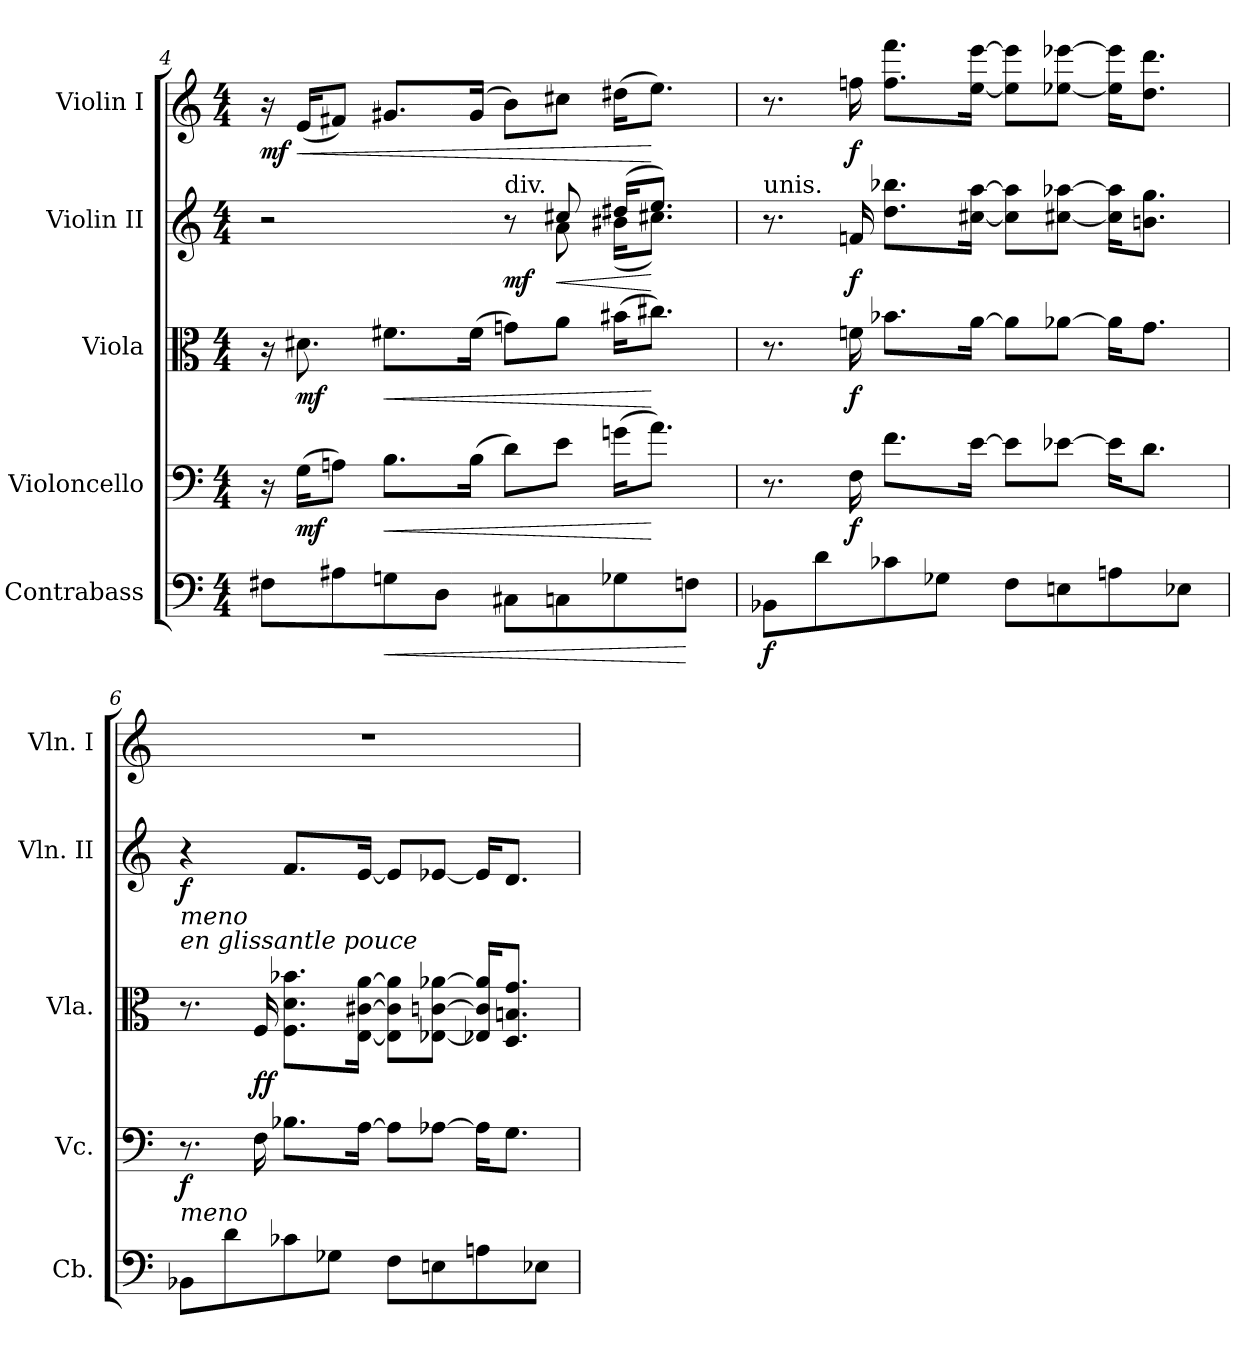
**kern	**dynam	**kern	**dynam	**kern	**dynam	**kern	**dynam	**kern	**dynam
*part5	*part5	*part4	*part4	*part3	*part3	*part2	*part2	*part1	*part1
*staff5	*staff5	*staff4	*staff4	*staff3	*staff3	*staff2	*staff2	*staff1	*staff1
*I"Contrabass	*	*I"Violoncello	*	*I"Viola	*	*I"Violin II	*	*I"Violin I	*
*I'Cb.	*	*I'Vc.	*	*I'Vla.	*	*I'Vln. II	*	*I'Vln. I	*
*clefF4	*	*clefF4	*	*clefC3	*	*clefG2	*	*clefG2	*
*k[]	*	*k[]	*	*k[]	*	*k[]	*	*k[]	*
*C:	*	*C:	*	*C:	*	*C:	*	*C:	*
*M4/4	*	*M4/4	*	*M4/4	*	*M4/4	*	*M4/4	*
=4	=4	=4	=4	=4	=4	=4	=4	=4	=4
*	*	*	*	*	*	*^	*	*	*
8F#XL	.	16r	.	16r	.	2r	2ryy	.	16r	mf
!	!	!	!	!	!	!	!	!	!	!LO:HP:b
.	.	(16GKL	mf	8.d#X	mf	.	.	.	(16eKL	<
8A#X	.	8AnJ)	.	.	.	.	.	.	8f#XJ)	.
!	!LO:HP:b	!	!LO:HP:b	!	!LO:HP:b	!	!	!	!	!
8Gn	<	8.BL	<	8.f#XL	<	.	.	.	8.g#XL	.
8DJ	.	.	.	.	.	.	.	.	.	.
.	.	(16BJk	.	(16f#Jk	.	.	.	.	(16g#Jk	.
!	!	!	!	!	!	!LO:TX:a:t=div.	!	!	!	!
8C#XL	.	8dL)	.	8gnL)	.	8r	8ryy	mf	8bL)	.
!	!	!	!	!	!	!	!	!LO:HP:b	!	!
8Cn	.	8eJ	.	8aJ	.	8cc#X	8a	<	8cc#XJ	.
8G-X	.	(16gnKL	.	(16b#XKL	.	(16dd#XKL	(16b#XKL	.	(16dd#XKL	.
.	.	8.aJ)	[	8.cc#XJ)	[	8.eeJ)	8.cc#XJ)	[	8.eeJ)	[
8FnJ	[	.	.	.	.	.	.	.	.	.
*	*	*	*	*	*	*v	*v	*	*	*
=5	=5	=5	=5	=5	=5	=5	=5	=5	=5
!	!	!	!	!	!	!LO:TX:a:t=unis.	!	!	!
8BB-XL	f	8.r	.	8.r	.	8.r	.	8.r	.
8d	.	.	.	.	.	.	.	.	.
.	.	16F	f	16fn	f	16fn	f	16ffn	f
8c-X	.	8.fL	.	8.b-XL	.	8.dd 8.bb-XL	.	8.ff 8.fffL	.
8G-XJ	.	.	.	.	.	.	.	.	.
.	.	[16eJk	.	[16aJk	.	[16cc#X [16aaJk	.	[16ee [16eeeJk	.
8FL	.	8eL]	.	8aL]	.	8cc#] 8aa]L	.	8ee] 8eee]L	.
8En	.	[8e-XJ	.	[8a-XJ	.	[8cc#X [8aa-XJ	.	[8ee-X [8eee-XJ	.
8An	.	16e-KL]	.	16a-KL]	.	16cc#] 16aa-]KL	.	16ee-] 16eee-]KL	.
.	.	8.dJ	.	8.gJ	.	8.bn 8.ggJ	.	8.dd 8.dddJ	.
8E-XJ	.	.	.	.	.	.	.	.	.
=6	=6	=6	=6	=6	=6	=6	=6	=6	=6
!	!	!	!	!	!	!LO:TX:b:i:t=meno	!	!	!
!	!	!	!	!LO:TX:a:i:t=en glissantle pouce	!	!	!	!	!
!	!	!LO:TX:b:i:t=meno	!	!	!	!	!	!	!
8BB-XL	.	8.r	f	8.r	.	4r	f	1r	.
8d	.	.	.	.	.	.	.	.	.
.	.	16F	.	16F	ff	.	.	.	.
8c-X	.	8.B-XL	.	8.F 8.d 8.b-XL	.	8.fL	.	.	.
8G-XJ	.	.	.	.	.	.	.	.	.
.	.	[16AJk	.	[16E [16c#X [16aJk	.	[16eJk	.	.	.
8FL	.	8AL]	.	8E] 8c#] 8a]L	.	8eL]	.	.	.
8En	.	[8A-XJ	.	[8E-X [8cn [8a-XJ	.	[8e-XJ	.	.	.
8An	.	16A-KL]	.	16E-X] 16c] 16a-]KL	.	16e-KL]	.	.	.
.	.	8.GJ	.	8.D 8.Bn 8.gJ	.	8.dJ	.	.	.
8E-XJ	.	.	.	.	.	.	.	.	.
=	=	=	=	=	=	=	=	=	=
*-	*-	*-	*-	*-	*-	*-	*-	*-	*-
